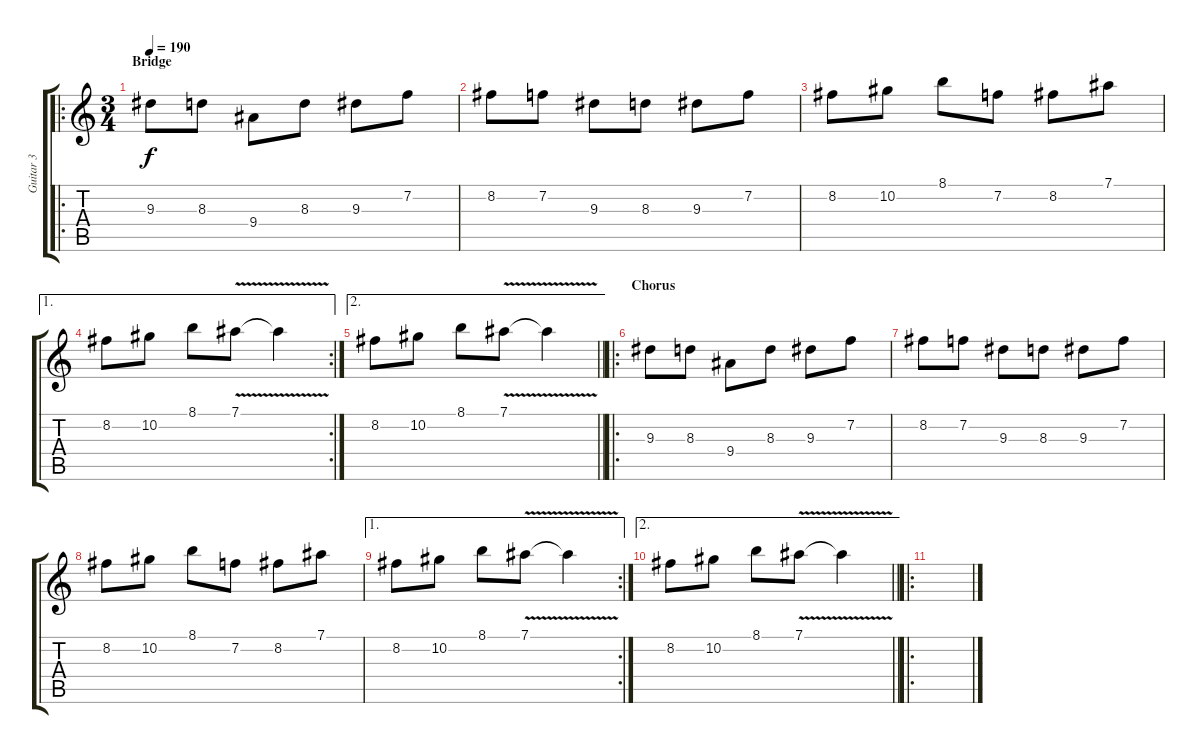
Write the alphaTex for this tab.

\track ("Guitar 3" "Guitar 3") {instrument distortionguitar}
\staff {score tabs}
\tuning (Eb4 Bb3 Gb3 Db3 Ab2 Eb2) {hide}
\ro
\ts (3 4)
\section ("" "Bridge")
\tempo 190
\clef g2
\ks c
9.3.8{dy f} 8.3.8 9.4.8 8.3.8 9.3.8 7.2.8 |
8.2.8 7.2.8 9.3.8 8.3.8 9.3.8 7.2.8 |
8.2.8 10.2.8 8.1.8 7.2.8 8.2.8 7.1.8 |
\ae 1
\rc 2
8.2.8 10.2.8 8.1.8 7.1{v}.8 7.1{t}.4 |
\ae 2
\barLineRight lightlight
8.2.8 10.2.8 8.1.8 7.1{v}.8 7.1{t}.4 |
\ro
\section ("" "Chorus")
9.3.8 8.3.8 9.4.8 8.3.8 9.3.8 7.2.8 |
8.2.8 7.2.8 9.3.8 8.3.8 9.3.8 7.2.8 |
8.2.8 10.2.8 8.1.8 7.2.8 8.2.8 7.1.8 |
\ae 1
\rc 2
8.2.8 10.2.8 8.1.8 7.1{v}.8 7.1{t}.4 |
\ae 2
\barLineRight lightlight
8.2.8 10.2.8 8.1.8 7.1{v}.8 7.1{t}.4 |
\ro
